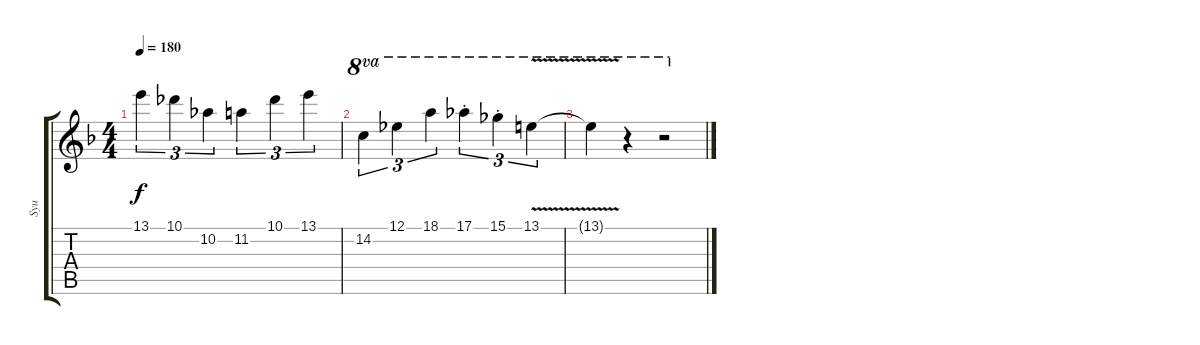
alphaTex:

\track ("Syu" "Syu") {instrument distortionguitar}
\staff {score tabs}
\tuning (Eb4 Bb3 Gb3 Db3 Ab2 Eb2) {hide}
\ts (4 4)
\tempo 180
\clef g2
\ks f
13.1.4{tu (3 2) dy f} 10.1.4{tu (3 2)} 10.2.4{tu (3 2)} 11.2.4{tu (3 2)} 10.1.4{tu (3 2)} 13.1.4{tu (3 2)} |
14.2.4{tu (3 2) ot 8va} 12.1.4{tu (3 2) ot 8va} 18.1.4{tu (3 2) ot 8va} 17.1{st}.4{tu (3 2) ot 8va} 15.1{st}.4{tu (3 2) ot 8va} 13.1{v}.4{tu (3 2) ot 8va} |
13.1{t}.4{ot 8va} r.4{ot 8va} r.2{ot 8va}
